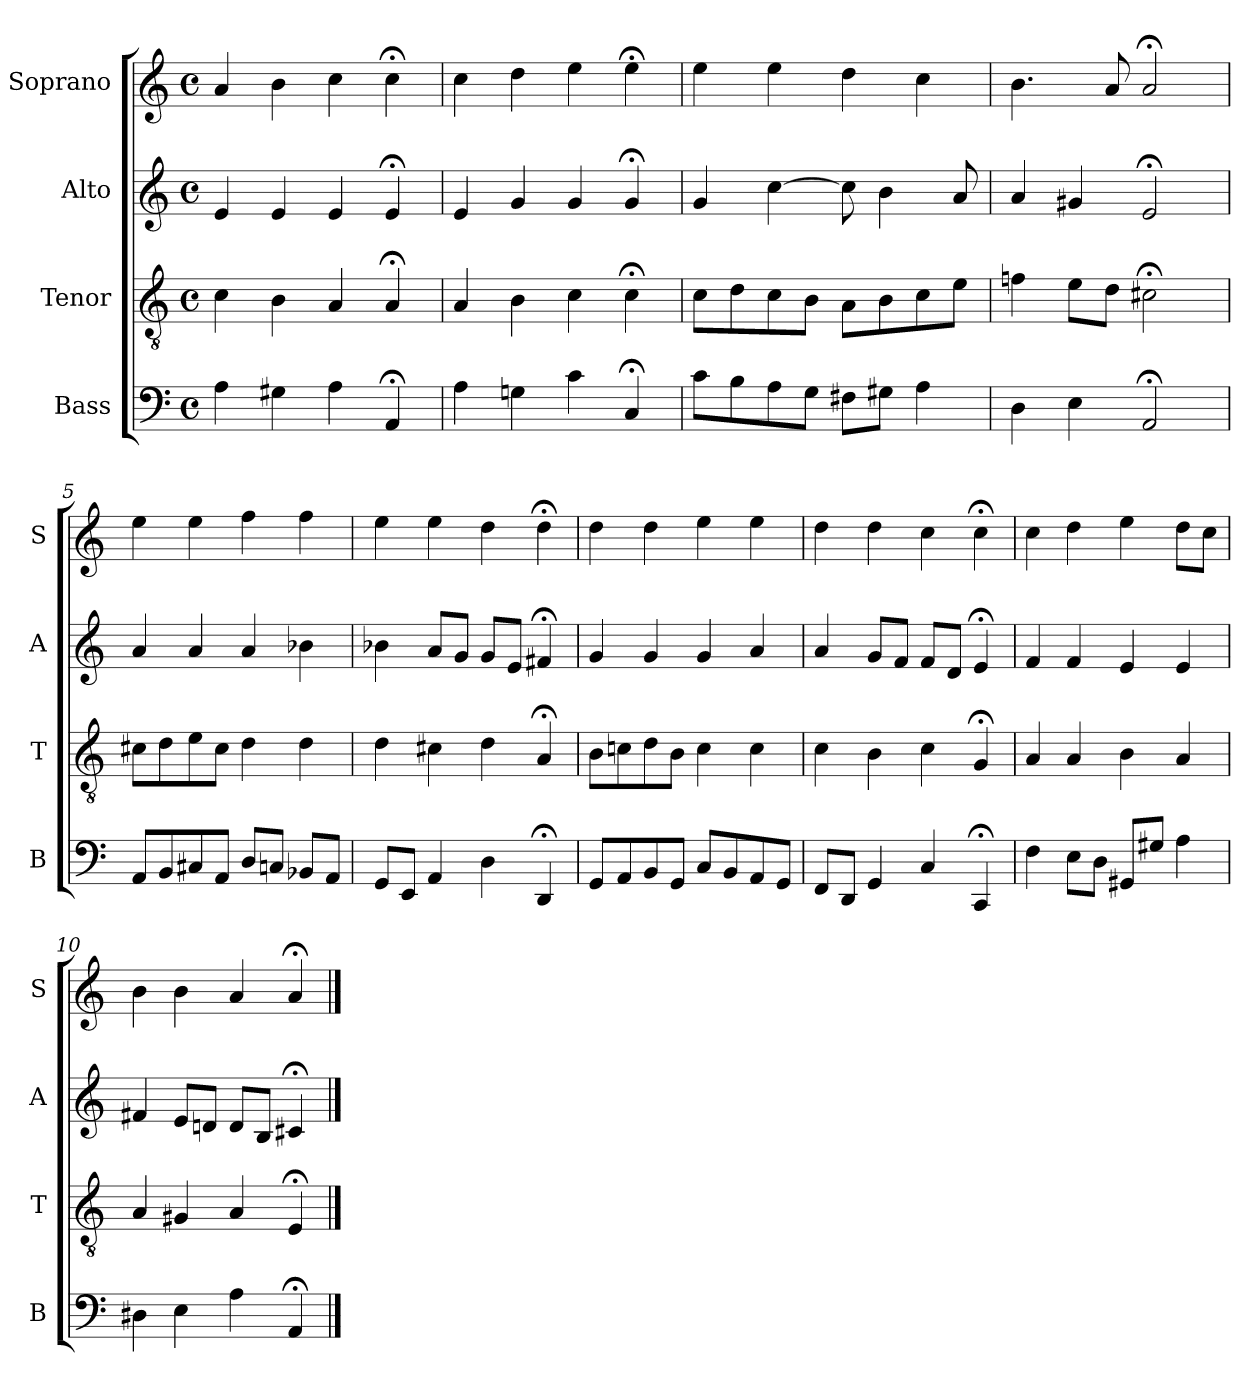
**kern	**kern	**kern	**kern
*part4	*part3	*part2	*part1
*staff4	*staff3	*staff2	*staff1
*I"Bass	*I"Tenor	*I"Alto	*I"Soprano
*I'B	*I'T	*I'A	*I'S
*clefF4	*clefGv2	*clefG2	*clefG2
*k[]	*k[]	*k[]	*k[]
*a:	*a:	*a:	*a:
*M4/4	*M4/4	*M4/4	*M4/4
*met(c)	*met(c)	*met(c)	*met(c)
*MM100	*MM100	*MM100	*MM100
=1	=1	=1	=1
4A	4c	4e	4a
4G#X	4B	4e	4b
4A	4A	4e	4cc
4AA;<	4A;<	4e;<	4cc;<
=2	=2	=2	=2
4A	4A	4e	4cc
4Gn	4B	4g	4dd
4c	4c	4g	4ee
4C;<	4c;<	4g;<	4ee;<
=3	=3	=3	=3
8cL	8cL	4g	4ee
8B	8d	.	.
8A	8c	[4cc	4ee
8GJ	8BJ	.	.
8F#XL	8AL	8cc]	4dd
8G#XJ	8B	4b	.
4A	8c	.	4cc
.	8eJ	8a	.
=4	=4	=4	=4
4D	4fn	4a	4.b
4E	8eL	4g#X	.
.	8dJ	.	8a
2AA;<	2c#X;<	2e;<	2a;<
=5	=5	=5	=5
8AAL	8c#XL	4a	4ee
8BB	8d	.	.
8C#X	8e	4a	4ee
8AAJ	8c#J	.	.
8DL	4d	4a	4ff
8CnJ	.	.	.
8BB-XL	4d	4b-X	4ff
8AAJ	.	.	.
=6	=6	=6	=6
8GGL	4d	4b-X	4ee
8EEJ	.	.	.
4AA	4c#X	8aL	4ee
.	.	8gJ	.
4D	4d	8gL	4dd
.	.	8eJ	.
4DD;<	4A;<	4f#X;<	4dd;<
=7	=7	=7	=7
8GGL	8BL	4g	4dd
8AA	8cn	.	.
8BB	8d	4g	4dd
8GGJ	8BJ	.	.
8CL	4c	4g	4ee
8BB	.	.	.
8AA	4c	4a	4ee
8GGJ	.	.	.
=8	=8	=8	=8
8FFL	4c	4a	4dd
8DDJ	.	.	.
4GG	4B	8gL	4dd
.	.	8fJ	.
4C	4c	8fL	4cc
.	.	8dJ	.
4CC;<	4G;<	4e;<	4cc;<
=9	=9	=9	=9
4F	4A	4f	4cc
8EL	4A	4f	4dd
8DJ	.	.	.
8GG#XL	4B	4e	4ee
8G#XJ	.	.	.
4A	4A	4e	8ddL
.	.	.	8ccJ
=10	=10	=10	=10
4D#X	4A	4f#X	4b
4E	4G#X	8eL	4b
.	.	8dnJ	.
4A	4A	8dL	4a
.	.	8BJ	.
4AA;<	4E;<	4c#X;<	4a;<
==	==	==	==
*-	*-	*-	*-
